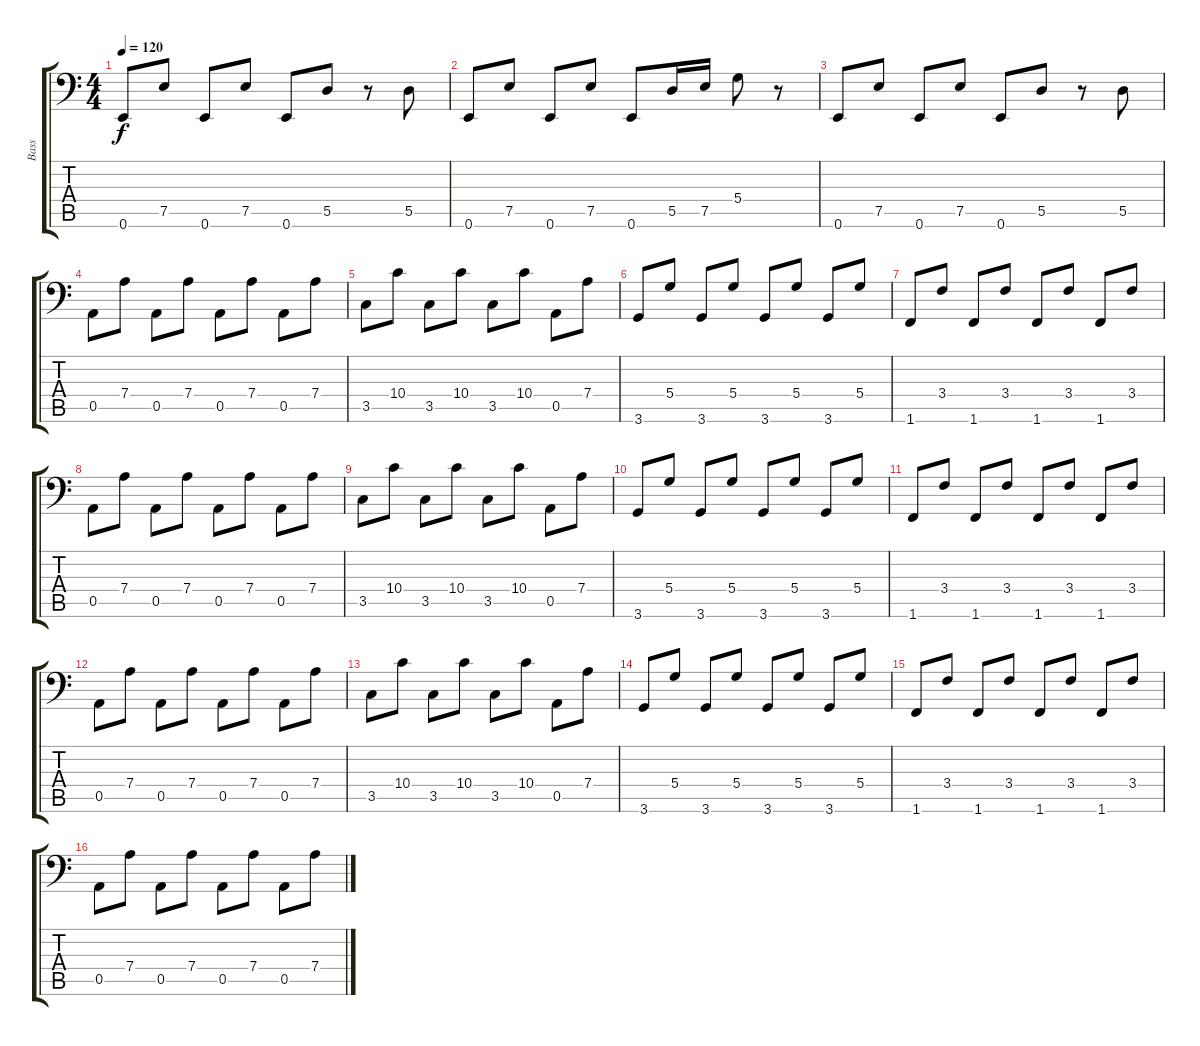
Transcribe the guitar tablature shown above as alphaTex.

\track ("Bass" "Bass") {instrument electricbassfinger}
\staff {score tabs}
\tuning (E3 B2 G2 D2 A1 E1) {hide}
\ts (4 4)
\tempo 120
\clef f4
\ks c
0.6.8{dy f} 7.5.8 0.6.8 7.5.8 0.6.8 5.5.8 r.8 5.5.8 |
0.6.8 7.5.8 0.6.8 7.5.8 0.6.8 5.5.16 7.5.16 5.4.8 r.8 |
0.6.8 7.5.8 0.6.8 7.5.8 0.6.8 5.5.8 r.8 5.5.8 |
0.5.8 7.4.8 0.5.8 7.4.8 0.5.8 7.4.8 0.5.8 7.4.8 |
3.5.8 10.4.8 3.5.8 10.4.8 3.5.8 10.4.8 0.5.8 7.4.8 |
3.6.8 5.4.8 3.6.8 5.4.8 3.6.8 5.4.8 3.6.8 5.4.8 |
1.6.8 3.4.8 1.6.8 3.4.8 1.6.8 3.4.8 1.6.8 3.4.8 |
0.5.8 7.4.8 0.5.8 7.4.8 0.5.8 7.4.8 0.5.8 7.4.8 |
3.5.8 10.4.8 3.5.8 10.4.8 3.5.8 10.4.8 0.5.8 7.4.8 |
3.6.8 5.4.8 3.6.8 5.4.8 3.6.8 5.4.8 3.6.8 5.4.8 |
1.6.8 3.4.8 1.6.8 3.4.8 1.6.8 3.4.8 1.6.8 3.4.8 |
0.5.8 7.4.8 0.5.8 7.4.8 0.5.8 7.4.8 0.5.8 7.4.8 |
3.5.8 10.4.8 3.5.8 10.4.8 3.5.8 10.4.8 0.5.8 7.4.8 |
3.6.8 5.4.8 3.6.8 5.4.8 3.6.8 5.4.8 3.6.8 5.4.8 |
1.6.8 3.4.8 1.6.8 3.4.8 1.6.8 3.4.8 1.6.8 3.4.8 |
0.5.8 7.4.8 0.5.8 7.4.8 0.5.8 7.4.8 0.5.8 7.4.8
